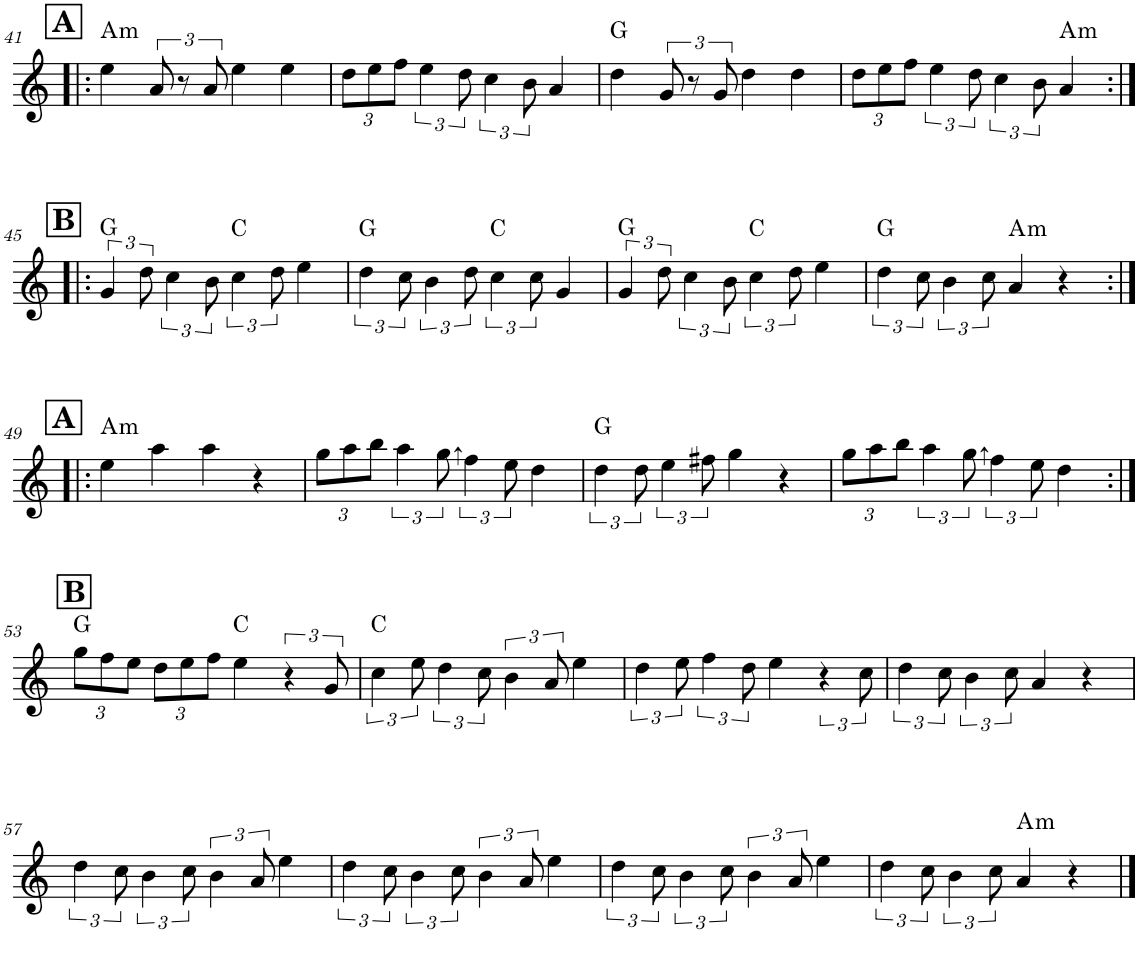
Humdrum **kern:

**kern	**harte
*part1	*part1
*staff1	*
*I"Piano	*
*I'Pno.	*
!!LO:PB:g=z
*clefG2	*
*k[]	*
*M4/4	*
!!LO:REH:place=s1:a:B:cj:fs=14:t=A
=41!|:	=41!|:
!	!LO:H:kt=m
4ee\	A:min
12a/	.
12r	.
12a/	.
4ee\	.
4ee\	.
=42	=42
*Xbrackettup	*
12dd\L	.
12ee\	.
12ff\J	.
*brackettup	*
6ee\	.
12dd\	.
6cc\	.
12b\	.
4a/	.
=43	=43
4dd\	G:maj
12g/	.
12r	.
12g/	.
4dd\	.
4dd\	.
=44	=44
*Xbrackettup	*
12dd\L	.
12ee\	.
12ff\J	.
*brackettup	*
6ee\	.
12dd\	.
6cc\	.
12b\	.
!	!LO:H:kt=m
4a/	A:min
!!LO:LB:g=z
!!LO:REH:place=s1:a:B:cj:fs=14:t=B
=45:|!|:	=45:|!|:
6g/	G:maj
12dd\	.
6cc\	.
12b\	.
6cc\	C:maj
12dd\	.
4ee\	.
=46	=46
6dd\	G:maj
12cc\	.
6b\	.
12dd\	.
6cc\	C:maj
12cc\	.
4g/	.
=47	=47
6g/	G:maj
12dd\	.
6cc\	.
12b\	.
6cc\	C:maj
12dd\	.
4ee\	.
=48	=48
6dd\	G:maj
12cc\	.
6b\	.
12cc\	.
!	!LO:H:kt=m
4a/	A:min
4r	.
!!LO:LB:g=z
!!LO:REH:place=s1:a:B:cj:fs=14:t=A
=49:|!|:	=49:|!|:
!	!LO:H:kt=m
4ee\	A:min
4aa\	.
4aa\	.
4r	.
=50	=50
*Xbrackettup	*
12gg\L	.
12aa\	.
12bb\J	.
*brackettup	*
6aa\	.
12gg\	.
6ffn\	.
12ee\	.
4dd\	.
=51	=51
6dd\	G:maj
12dd\	.
6ee\	.
12ff#X\	.
4gg\	.
4r	.
=52	=52
*Xbrackettup	*
12gg\L	.
12aa\	.
12bb\J	.
*brackettup	*
6aa\	.
12gg\	.
6ffn\	.
12ee\	.
4dd\	.
!!LO:LB:g=z
!!LO:REH:place=s1:a:B:cj:fs=14:t=B
=53:|!	=53:|!
*Xbrackettup	*
12gg\L	G:maj
12ff\	.
12ee\J	.
12dd\L	.
12ee\	.
12ff\J	.
4ee\	C:maj
*brackettup	*
6r	.
12g/	.
=54	=54
6cc\	C:maj
12ee\	.
6dd\	.
12cc\	.
6b\	.
12a/	.
4ee\	.
=55	=55
6dd\	.
12ee\	.
6ff\	.
12dd\	.
4ee\	.
6r	.
12cc\	.
=56	=56
6dd\	.
12cc\	.
6b\	.
12cc\	.
4a/	.
4r	.
!!LO:LB:g=z
=57	=57
6dd\	.
12cc\	.
6b\	.
12cc\	.
6b\	.
12a/	.
4ee\	.
=58	=58
6dd\	.
12cc\	.
6b\	.
12cc\	.
6b\	.
12a/	.
4ee\	.
=59	=59
6dd\	.
12cc\	.
6b\	.
12cc\	.
6b\	.
12a/	.
4ee\	.
=60	=60
6dd\	.
12cc\	.
6b\	.
12cc\	.
!	!LO:H:kt=m
4a/	A:min
4r	.
==	==
*-	*-
